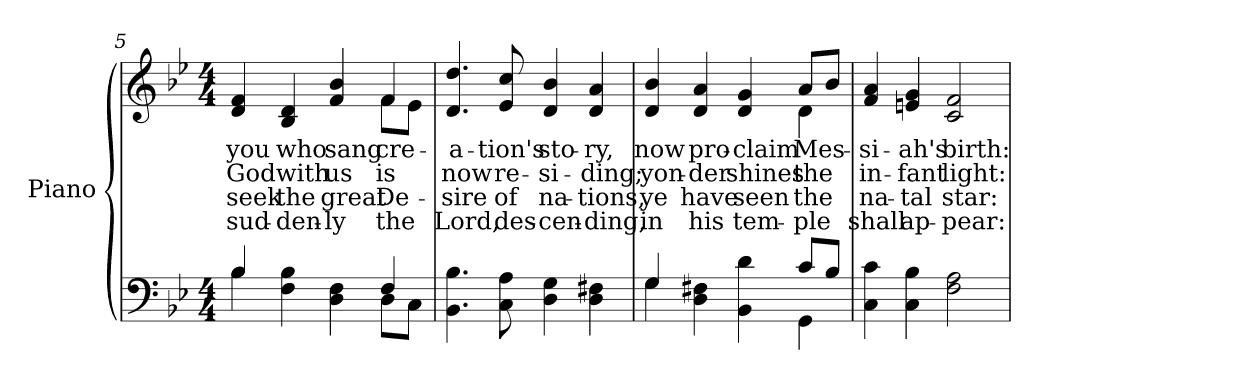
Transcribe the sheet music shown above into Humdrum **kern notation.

**kern	**kern	**text	**text	**text	**text
*part2	*part1	*part1	*part1	*part1	*part1
*staff2	*staff1	*staff1	*staff1	*staff1	*staff1
*I"Piano	*I"Piano	*	*	*	*
*I'Pno.	*I'Pno.	*	*	*	*
*clefF4	*clefG2	*	*	*	*
*k[b-e-]	*k[b-e-]	*	*	*	*
*B-:	*B-:	*	*	*	*
*M4/4	*M4/4	*	*	*	*
=5	=5	=5	=5	=5	=5
*^	*	*	*	*	*
!	!	!	!LO:LY:b:color=#000000	!LO:LY:b:color=#000000	!LO:LY:b:color=#000000	!LO:LY:b:color=#000000
*	*	*^	*	*	*	*
4B-i/	4B-i\	4di/ 4fi	2.ryy	you	God	seek	sud-
!	!	!	!	!LO:LY:b:color=#000000	!LO:LY:b:color=#000000	!LO:LY:b:color=#000000	!LO:LY:b:color=#000000
4Fi\ 4B-i	2ryy	4B-i/ 4di	.	who	with	-the	den-
!	!	!	!	!LO:LY:b:color=#000000	!LO:LY:b:color=#000000	!LO:LY:b:color=#000000	!LO:LY:b:color=#000000
4Di\ 4Fi	.	4fi/ 4b-i	.	sang	us	-great	ly
!	!	!	!	!LO:LY:b:color=#000000	!LO:LY:b:color=#000000	!LO:LY:b:color=#000000	!LO:LY:b:color=#000000
4Fi/	8Di\L	4fi/	8fi\L	cre-	is	De-	-the
.	8Ci\J	.	8e-i\J	.	.	.	.
*v	*v	*	*	*	*	*	*
*	*v	*v	*	*	*	*
=6	=6	=6	=6	=6	=6
*^	*^	*	*	*	*
!	!	!	!	!LO:LY:b:color=#000000	!LO:LY:b:color=#000000	!LO:LY:b:color=#000000	!LO:LY:b:color=#000000
*v	*v	*	*	*	*	*	*
*	*v	*v	*	*	*	*
4.BB-i\ 4.B-i	4.di/ 4.ddi	-a-	now	sire	Lord,
!	!	!LO:LY:b:color=#000000	!LO:LY:b:color=#000000	!LO:LY:b:color=#000000	!LO:LY:b:color=#000000
8Ci\ 8Ai	8e-i/ 8cci	-tion's	re-	of	des-
!	!	!LO:LY:b:color=#000000	!LO:LY:b:color=#000000	!LO:LY:b:color=#000000	!LO:LY:b:color=#000000
4Di\ 4Gi	4di/ 4b-i	sto-	-si-	-na-	-cen-
!	!	!LO:LY:b:color=#000000	!LO:LY:b:color=#000000	!LO:LY:b:color=#000000	!LO:LY:b:color=#000000
4Di\ 4F#Xi	4di/ 4ai	-ry,	-ding;	-tions,	ding,
!!LO:LB:g=z
=7	=7	=7	=7	=7	=7
*^	*	*	*	*	*
!	!	!	!LO:LY:b:color=#000000	!LO:LY:b:color=#000000	!LO:LY:b:color=#000000	!LO:LY:b:color=#000000
*	*	*^	*	*	*	*
4Gi/	4Gi\	4di/ 4b-i	2.ryy	now	yon-	ye	in
!	!	!	!	!LO:LY:b:color=#000000	!LO:LY:b:color=#000000	!LO:LY:b:color=#000000	!LO:LY:b:color=#000000
4Di\ 4F#Xi	2ryy	4di/ 4ai	.	pro-	-der	have	his
!	!	!	!	!LO:LY:b:color=#000000	!LO:LY:b:color=#000000	!LO:LY:b:color=#000000	!LO:LY:b:color=#000000
4BB-i\ 4di	.	4di/ 4gi	.	-claim	shines	seen	tem-
!	!	!	!	!LO:LY:b:color=#000000	!LO:LY:b:color=#000000	!LO:LY:b:color=#000000	!LO:LY:b:color=#000000
8ci/L	4GGi\	8ai/L	4di\	Mes-	the	-the	ple
8B-i/J	.	8b-i/J	.	.	.	.	.
*v	*v	*	*	*	*	*	*
*	*v	*v	*	*	*	*
=8	=8	=8	=8	=8	=8
!	!	!LO:LY:b:color=#000000	!LO:LY:b:color=#000000	!LO:LY:b:color=#000000	!LO:LY:b:color=#000000
4Ci\ 4ci	4fi/ 4ai	-si-	in-	na-	-shall
!	!	!LO:LY:b:color=#000000	!LO:LY:b:color=#000000	!LO:LY:b:color=#000000	!LO:LY:b:color=#000000
4Ci\ 4B-i	4eni/ 4gi	-ah's	-fant	tal	ap-
!	!	!LO:LY:b:color=#000000	!LO:LY:b:color=#000000	!LO:LY:b:color=#000000	!LO:LY:b:color=#000000
2Fi\ 2Ai	2ci/ 2fi	birth:	light:	-star:	pear:
=	=	=	=	=	=
*-	*-	*-	*-	*-	*-
